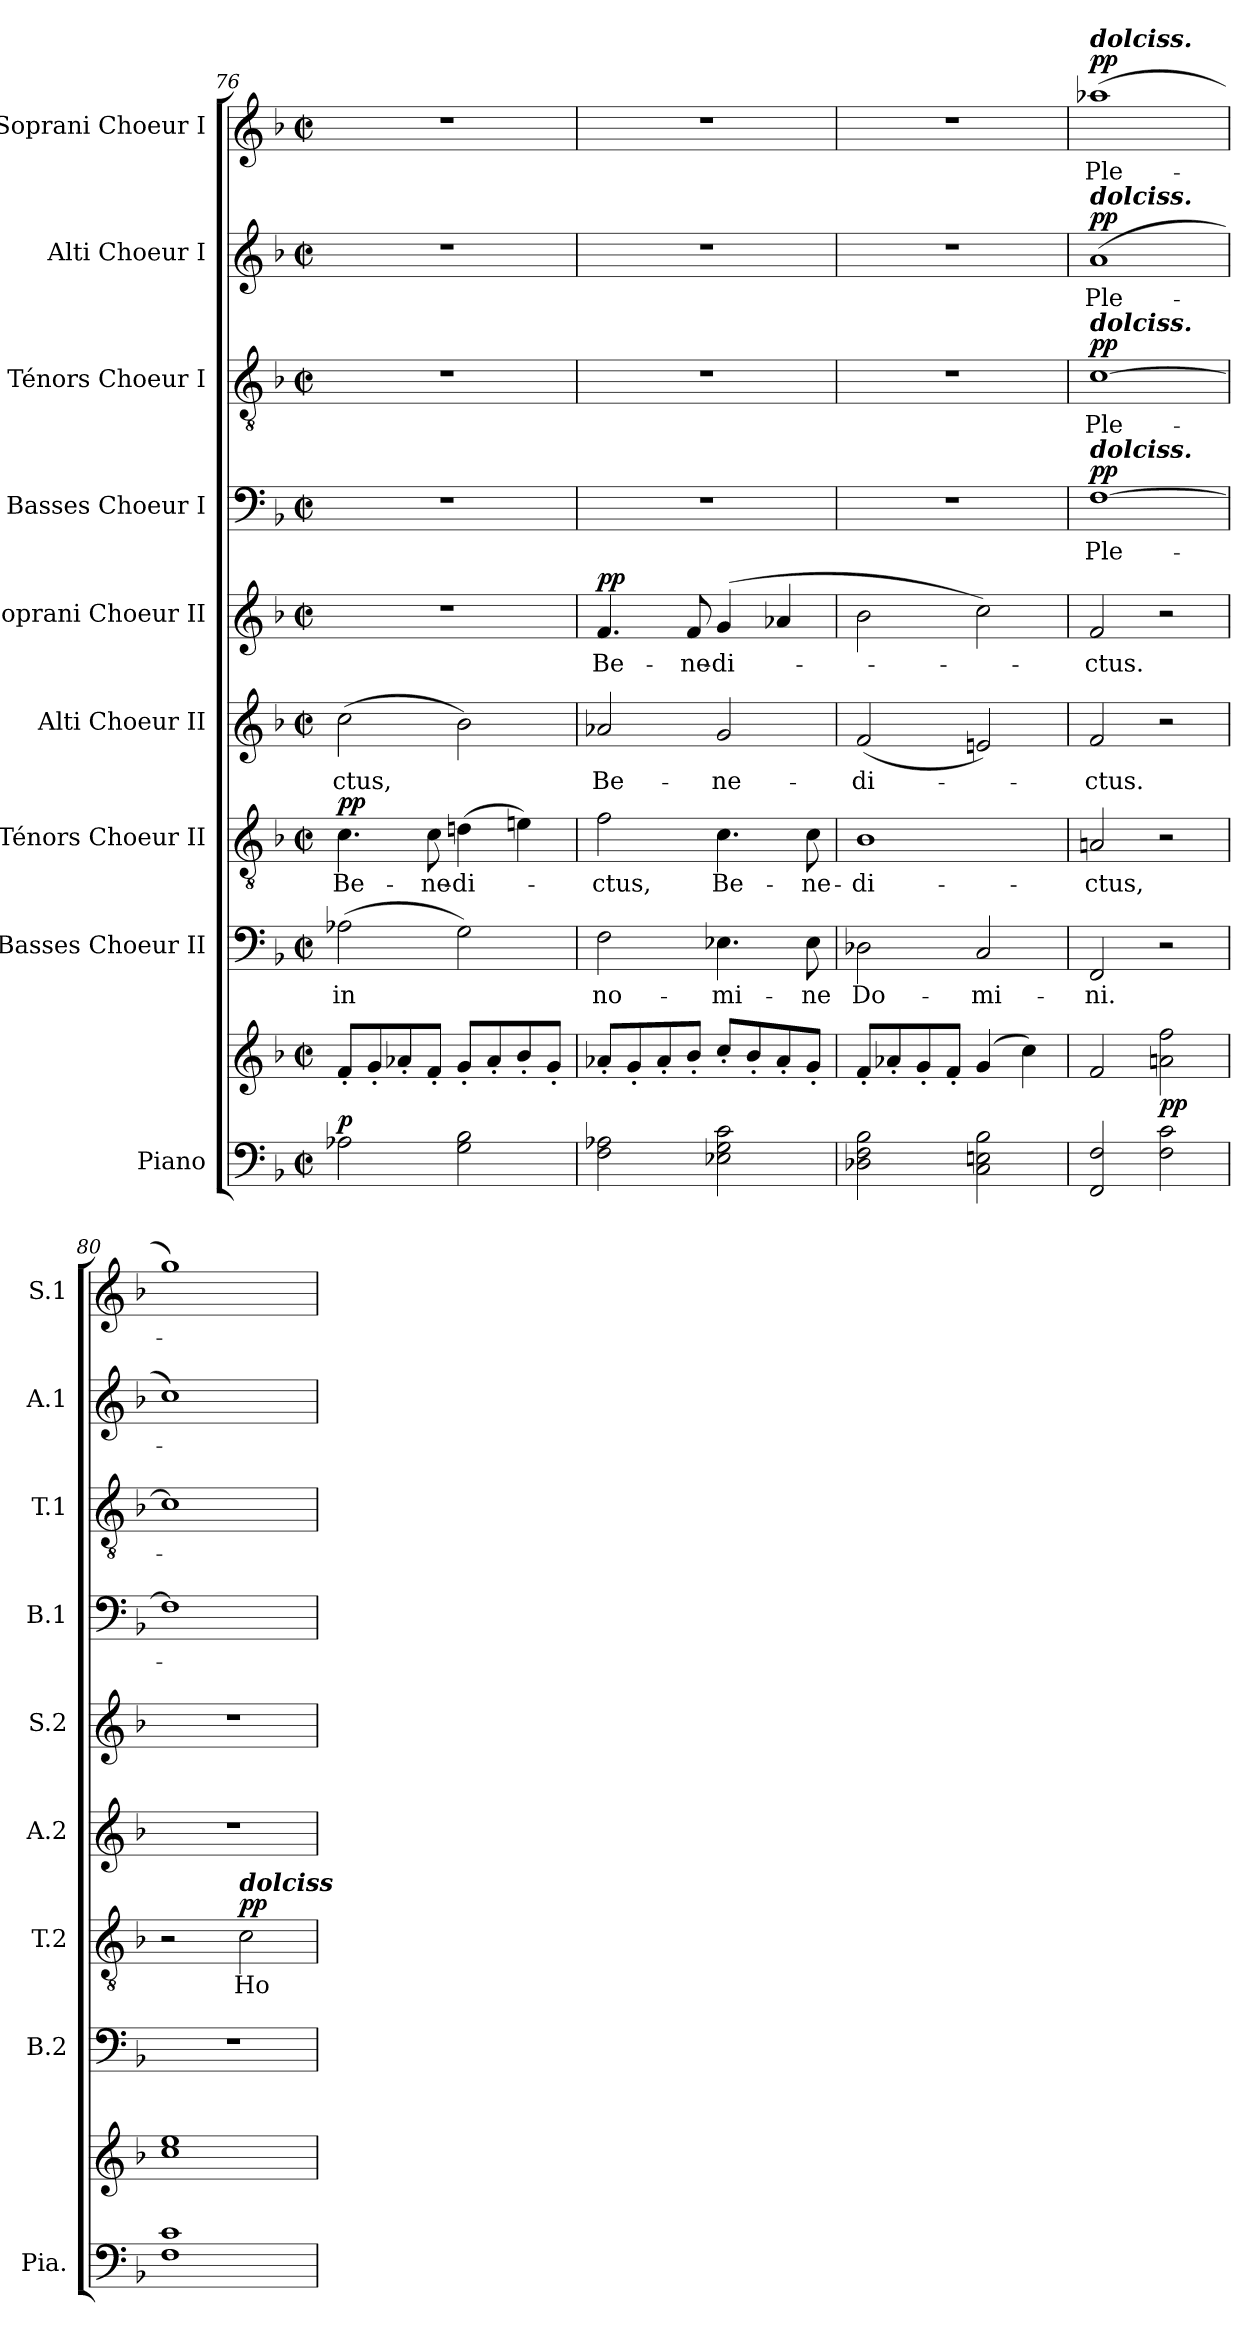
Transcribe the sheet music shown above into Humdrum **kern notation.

**kern	**kern	**dynam	**kern	**text	**kern	**text	**dynam	**kern	**text	**kern	**text	**dynam	**kern	**text	**dynam	**kern	**text	**dynam	**kern	**text	**dynam	**kern	**text	**dynam
*part9	*part9	*part9	*part8	*part8	*part7	*part7	*part7	*part6	*part6	*part5	*part5	*part5	*part4	*part4	*part4	*part3	*part3	*part3	*part2	*part2	*part2	*part1	*part1	*part1
*staff10	*staff9	*staff9/10	*staff8	*staff8	*staff7	*staff7	*staff7	*staff6	*staff6	*staff5	*staff5	*staff5	*staff4	*staff4	*staff4	*staff3	*staff3	*staff3	*staff2	*staff2	*staff2	*staff1	*staff1	*staff1
*I"Piano	*	*	*I"Basses Choeur II	*	*I"Ténors Choeur II	*	*	*I"Alti Choeur II	*	*I"Soprani Choeur II	*	*	*I"Basses Choeur I	*	*	*I"Ténors Choeur I	*	*	*I"Alti Choeur I	*	*	*I"Soprani Choeur I	*	*
*I'Pia.	*	*	*I'B.2	*	*I'T.2	*	*	*I'A.2	*	*I'S.2	*	*	*I'B.1	*	*	*I'T.1	*	*	*I'A.1	*	*	*I'S.1	*	*
*clefF4	*clefG2	*	*clefF4	*	*clefGv2	*	*	*clefG2	*	*clefG2	*	*	*clefF4	*	*	*clefGv2	*	*	*clefG2	*	*	*clefG2	*	*
*	*	*	*	*	*	*	*	*	*	*	*	*	*	*	*	*	*	*	*	*	*	*ITrd2c3	*	*
*k[b-]	*k[b-]	*	*k[b-]	*	*k[b-]	*	*	*k[b-]	*	*k[b-]	*	*	*k[b-]	*	*	*k[b-]	*	*	*k[b-]	*	*	*k[f#c#]	*	*
*M2/2	*M2/2	*	*M2/2	*	*M2/2	*	*	*M2/2	*	*M2/2	*	*	*M2/2	*	*	*M2/2	*	*	*M2/2	*	*	*M2/2	*	*
*met(c|)	*met(c|)	*	*met(c|)	*	*met(c|)	*	*	*met(c|)	*	*met(c|)	*	*	*met(c|)	*	*	*met(c|)	*	*	*met(c|)	*	*	*met(c|)	*	*
=76	=76	=76	=76	=76	=76	=76	=76	=76	=76	=76	=76	=76	=76	=76	=76	=76	=76	=76	=76	=76	=76	=76	=76	=76
!	!	!LO:DY:a=2	!	!	!	!	!LO:DY:a	!	!	!	!	!	!	!	!	!	!	!	!	!	!	!	!	!
2A-X\	8f'/L	p	(2A-X\	in	4.c\	Be-	pp	(2cc\	-ctus,	1r	.	.	1r	.	.	1r	.	.	1r	.	.	1r	.	.
.	8g'/	.	.	.	.	.	.	.	.	.	.	.	.	.	.	.	.	.	.	.	.	.	.	.
.	8a-X'/	.	.	.	.	.	.	.	.	.	.	.	.	.	.	.	.	.	.	.	.	.	.	.
.	8f'/J	.	.	.	8c\	-ne-	.	.	.	.	.	.	.	.	.	.	.	.	.	.	.	.	.	.
2G\ 2B-\	8g'/L	.	2G\)	.	(4dn\	-di-	.	2b-\)	.	.	.	.	.	.	.	.	.	.	.	.	.	.	.	.
.	8a-'/	.	.	.	.	.	.	.	.	.	.	.	.	.	.	.	.	.	.	.	.	.	.	.
.	8b-'/	.	.	.	4en\)	.	.	.	.	.	.	.	.	.	.	.	.	.	.	.	.	.	.	.
.	8g'/J	.	.	.	.	.	.	.	.	.	.	.	.	.	.	.	.	.	.	.	.	.	.	.
=77	=77	=77	=77	=77	=77	=77	=77	=77	=77	=77	=77	=77	=77	=77	=77	=77	=77	=77	=77	=77	=77	=77	=77	=77
!	!	!	!	!	!	!	!	!	!	!	!	!LO:DY:a	!	!	!	!	!	!	!	!	!	!	!	!
2F\ 2A-X\	8a-X'/L	.	2F\	no-	2f\	-ctus,	.	2a-X/	Be-	4.fi/	Be-	pp	1r	.	.	1r	.	.	1r	.	.	1r	.	.
.	8g'/	.	.	.	.	.	.	.	.	.	.	.	.	.	.	.	.	.	.	.	.	.	.	.
.	8a-'/	.	.	.	.	.	.	.	.	.	.	.	.	.	.	.	.	.	.	.	.	.	.	.
.	8b-'/J	.	.	.	.	.	.	.	.	8fi/	-ne-	.	.	.	.	.	.	.	.	.	.	.	.	.
2E-X\ 2G\ 2c\	8cc'/L	.	4.E-X\	-mi-	4.c\	Be-	.	2g/	-ne-	(>4gi/	-di-	.	.	.	.	.	.	.	.	.	.	.	.	.
.	8b-'/	.	.	.	.	.	.	.	.	.	.	.	.	.	.	.	.	.	.	.	.	.	.	.
.	8a-'/	.	.	.	.	.	.	.	.	4a-Xi/	.	.	.	.	.	.	.	.	.	.	.	.	.	.
.	8g'/J	.	8E-\	-ne	8c\	-ne-	.	.	.	.	.	.	.	.	.	.	.	.	.	.	.	.	.	.
!!LO:PB:g=z
=78	=78	=78	=78	=78	=78	=78	=78	=78	=78	=78	=78	=78	=78	=78	=78	=78	=78	=78	=78	=78	=78	=78	=78	=78
2D-X\ 2F\ 2B-\	8f'/L	.	2D-X\	Do-	1B-	-di-	.	(2f/	-di-	2b-i\	.	.	1r	.	.	1r	.	.	1r	.	.	1r	.	.
.	8a-X'/	.	.	.	.	.	.	.	.	.	.	.	.	.	.	.	.	.	.	.	.	.	.	.
.	8g'/	.	.	.	.	.	.	.	.	.	.	.	.	.	.	.	.	.	.	.	.	.	.	.
.	8f'/J	.	.	.	.	.	.	.	.	.	.	.	.	.	.	.	.	.	.	.	.	.	.	.
2C\ 2En\ 2B-\	(4g/	.	2C/	-mi-	.	.	.	2en/)	.	2cci\)	.	.	.	.	.	.	.	.	.	.	.	.	.	.
.	4cc\)	.	.	.	.	.	.	.	.	.	.	.	.	.	.	.	.	.	.	.	.	.	.	.
=79	=79	=79	=79	=79	=79	=79	=79	=79	=79	=79	=79	=79	=79	=79	=79	=79	=79	=79	=79	=79	=79	=79	=79	=79
!	!	!	!	!	!	!	!	!	!	!	!	!	!	!	!	!	!	!	!	!	!	!LO:TX:a:Bi:t=dolciss.	!	!
!	!	!	!	!	!	!	!	!	!	!	!	!	!	!	!	!	!	!	!LO:TX:a:Bi:t=dolciss.	!	!	!	!	!
!	!	!	!	!	!	!	!	!	!	!	!	!	!	!	!	!LO:TX:a:Bi:t=dolciss.	!	!	!	!	!	!	!	!
!	!	!	!	!	!	!	!	!	!	!	!	!	!LO:TX:a:Bi:t=dolciss.	!	!	!	!	!	!	!	!	!	!	!
!	!	!	!	!	!	!	!	!	!	!	!	!	!	!	!LO:DY:a	!	!	!LO:DY:a	!	!	!LO:DY:a	!	!	!LO:DY:a
2FF/ 2F/	2f/	.	2FF/	-ni.	2An/	-ctus,	.	2f/	-ctus.	2fi/	-ctus.	.	[1F	Ple-	pp	[1c	Ple-	pp	(>1a	Ple-	pp	(1ffni	Ple-	pp
!	!	!LO:DY:b	!	!	!	!	!	!	!	!	!	!	!	!	!	!	!	!	!	!	!	!	!	!
2F\ 2c\	2an\ 2ff\	pp	2r	.	2r	.	.	2r	.	2r	.	.	.	.	.	.	.	.	.	.	.	.	.	.
=80	=80	=80	=80	=80	=80	=80	=80	=80	=80	=80	=80	=80	=80	=80	=80	=80	=80	=80	=80	=80	=80	=80	=80	=80
1F 1c	1cc 1ee	.	1r	.	2r	.	.	1r	.	1r	.	.	1F]	.	.	1c]	.	.	1cc)	.	.	1eei)	.	.
!	!	!	!	!	!LO:TX:a:Bi:t=dolciss	!	!	!	!	!	!	!	!	!	!	!	!	!	!	!	!	!	!	!
!	!	!	!	!	!	!	!LO:DY:a	!	!	!	!	!	!	!	!	!	!	!	!	!	!	!	!	!
.	.	.	.	.	2c\	Ho-	pp	.	.	.	.	.	.	.	.	.	.	.	.	.	.	.	.	.
=	=	=	=	=	=	=	=	=	=	=	=	=	=	=	=	=	=	=	=	=	=	=	=	=
*-	*-	*-	*-	*-	*-	*-	*-	*-	*-	*-	*-	*-	*-	*-	*-	*-	*-	*-	*-	*-	*-	*-	*-	*-
